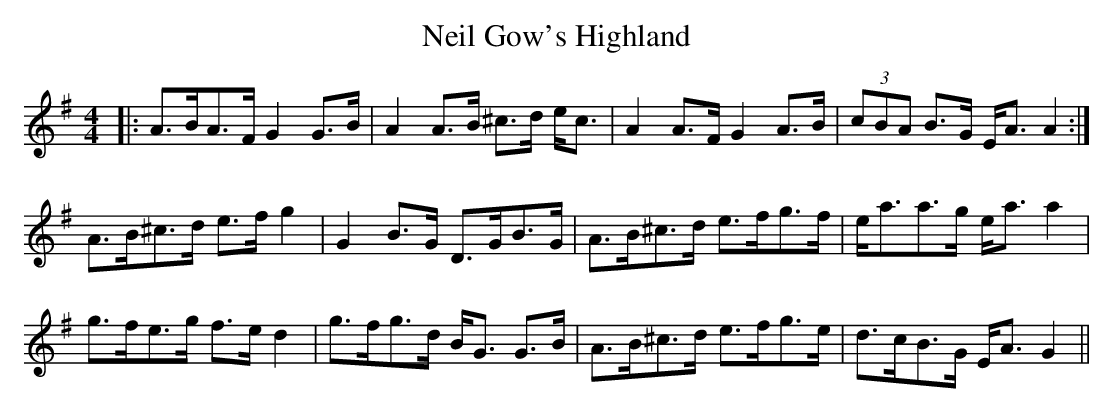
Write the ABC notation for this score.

X:1
T: Neil Gow's Highland
M: 4/4
L: 1/8
K: Ador
|:A>BA>F G2 G>B|A2 A>B ^c>d e<c|A2 A>F G2 A>B|(3cBA B>G E<A A2:|
A>B^c>d e>f g2|G2 B>G D>GB>G|A>B^c>d e>fg>f|e<aa>g e<a a2|
g>fe>g f>e d2|g>fg>d B<G G>B|A>B^c>d e>fg>e|d>cB>G E<A G2||
